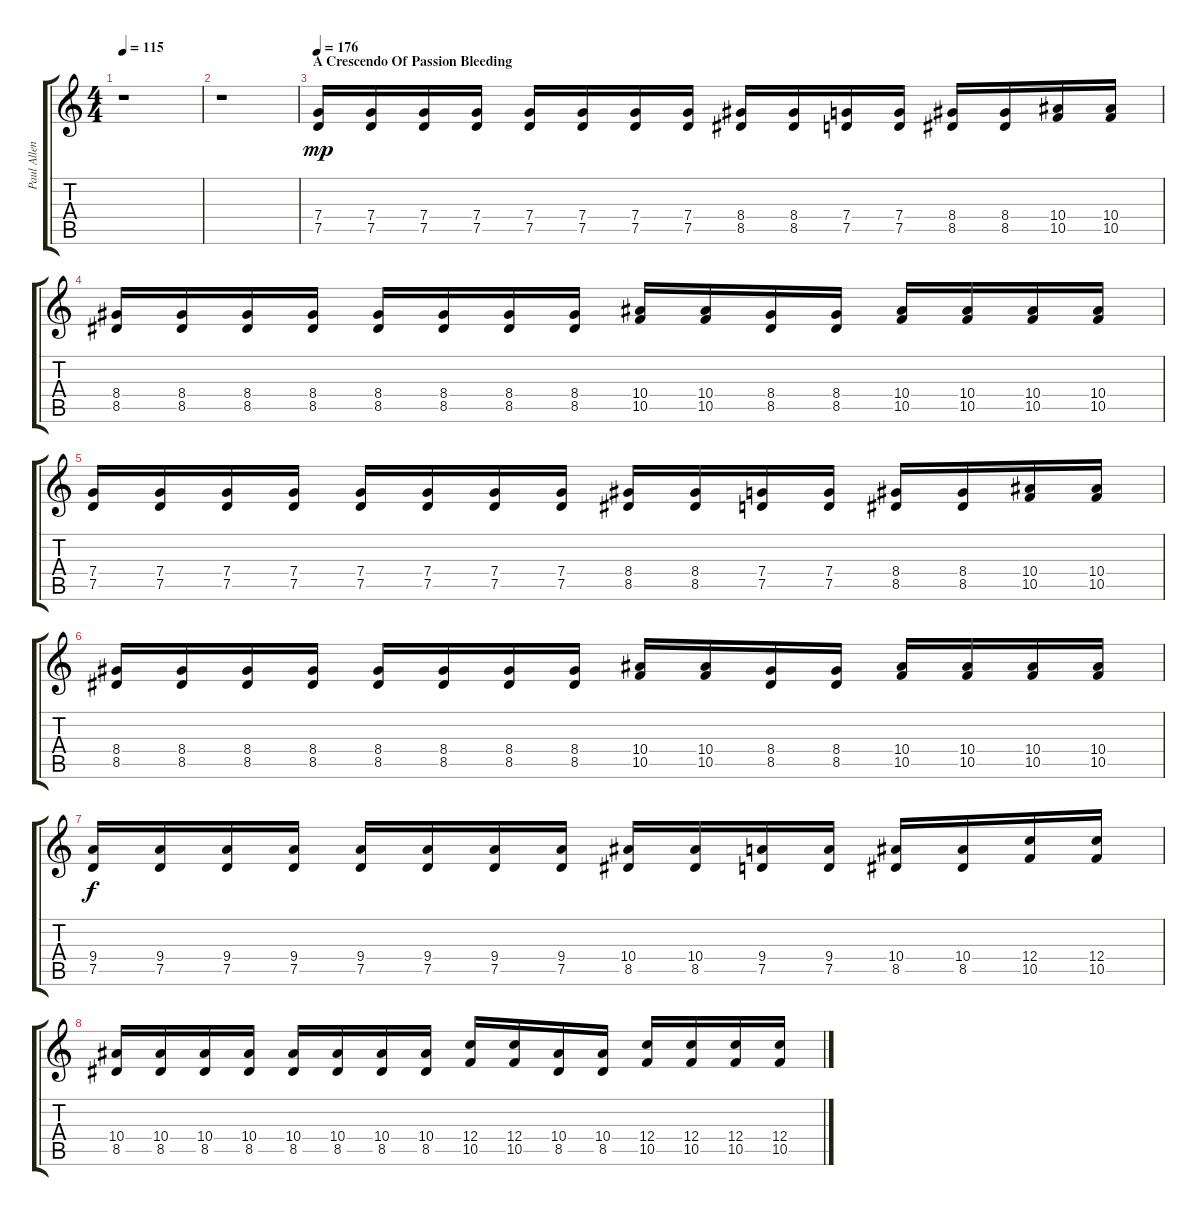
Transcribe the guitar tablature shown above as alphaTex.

\track ("Paul Allender (Guitar)" "Paul Allen") {instrument overdrivenguitar}
\staff {score tabs}
\tuning (D4 A3 F3 C3 G2 D2) {hide}
\ts (4 4)
\tempo 115
\clef g2
\ks c
r.1{dy f} |
r.1 |
\section ("" "A Crescendo Of Passion Bleeding")
\tempo 176
(7.4 7.5).16{dy mp} (7.4 7.5).16 (7.4 7.5).16 (7.4 7.5).16 (7.4 7.5).16 (7.4 7.5).16 (7.4 7.5).16 (7.4 7.5).16 (8.4 8.5).16 (8.4 8.5).16 (7.4 7.5).16 (7.4 7.5).16 (8.4 8.5).16 (8.4 8.5).16 (10.4 10.5).16 (10.4 10.5).16 |
(8.4 8.5).16 (8.4 8.5).16 (8.4 8.5).16 (8.4 8.5).16 (8.4 8.5).16 (8.4 8.5).16 (8.4 8.5).16 (8.4 8.5).16 (10.4 10.5).16 (10.4 10.5).16 (8.4 8.5).16 (8.4 8.5).16 (10.4 10.5).16 (10.4 10.5).16 (10.4 10.5).16 (10.4 10.5).16 |
(7.4 7.5).16 (7.4 7.5).16 (7.4 7.5).16 (7.4 7.5).16 (7.4 7.5).16 (7.4 7.5).16 (7.4 7.5).16 (7.4 7.5).16 (8.4 8.5).16 (8.4 8.5).16 (7.4 7.5).16 (7.4 7.5).16 (8.4 8.5).16 (8.4 8.5).16 (10.4 10.5).16 (10.4 10.5).16 |
(8.4 8.5).16 (8.4 8.5).16 (8.4 8.5).16 (8.4 8.5).16 (8.4 8.5).16 (8.4 8.5).16 (8.4 8.5).16 (8.4 8.5).16 (10.4 10.5).16 (10.4 10.5).16 (8.4 8.5).16 (8.4 8.5).16 (10.4 10.5).16 (10.4 10.5).16 (10.4 10.5).16 (10.4 10.5).16 |
(9.4 7.5).16{dy f} (9.4 7.5).16 (9.4 7.5).16 (9.4 7.5).16 (9.4 7.5).16 (9.4 7.5).16 (9.4 7.5).16 (9.4 7.5).16 (10.4 8.5).16 (10.4 8.5).16 (9.4 7.5).16 (9.4 7.5).16 (10.4 8.5).16 (10.4 8.5).16 (12.4 10.5).16 (12.4 10.5).16 |
(10.4 8.5).16 (10.4 8.5).16 (10.4 8.5).16 (10.4 8.5).16 (10.4 8.5).16 (10.4 8.5).16 (10.4 8.5).16 (10.4 8.5).16 (12.4 10.5).16 (12.4 10.5).16 (10.4 8.5).16 (10.4 8.5).16 (12.4 10.5).16 (12.4 10.5).16 (12.4 10.5).16 (12.4 10.5).16
